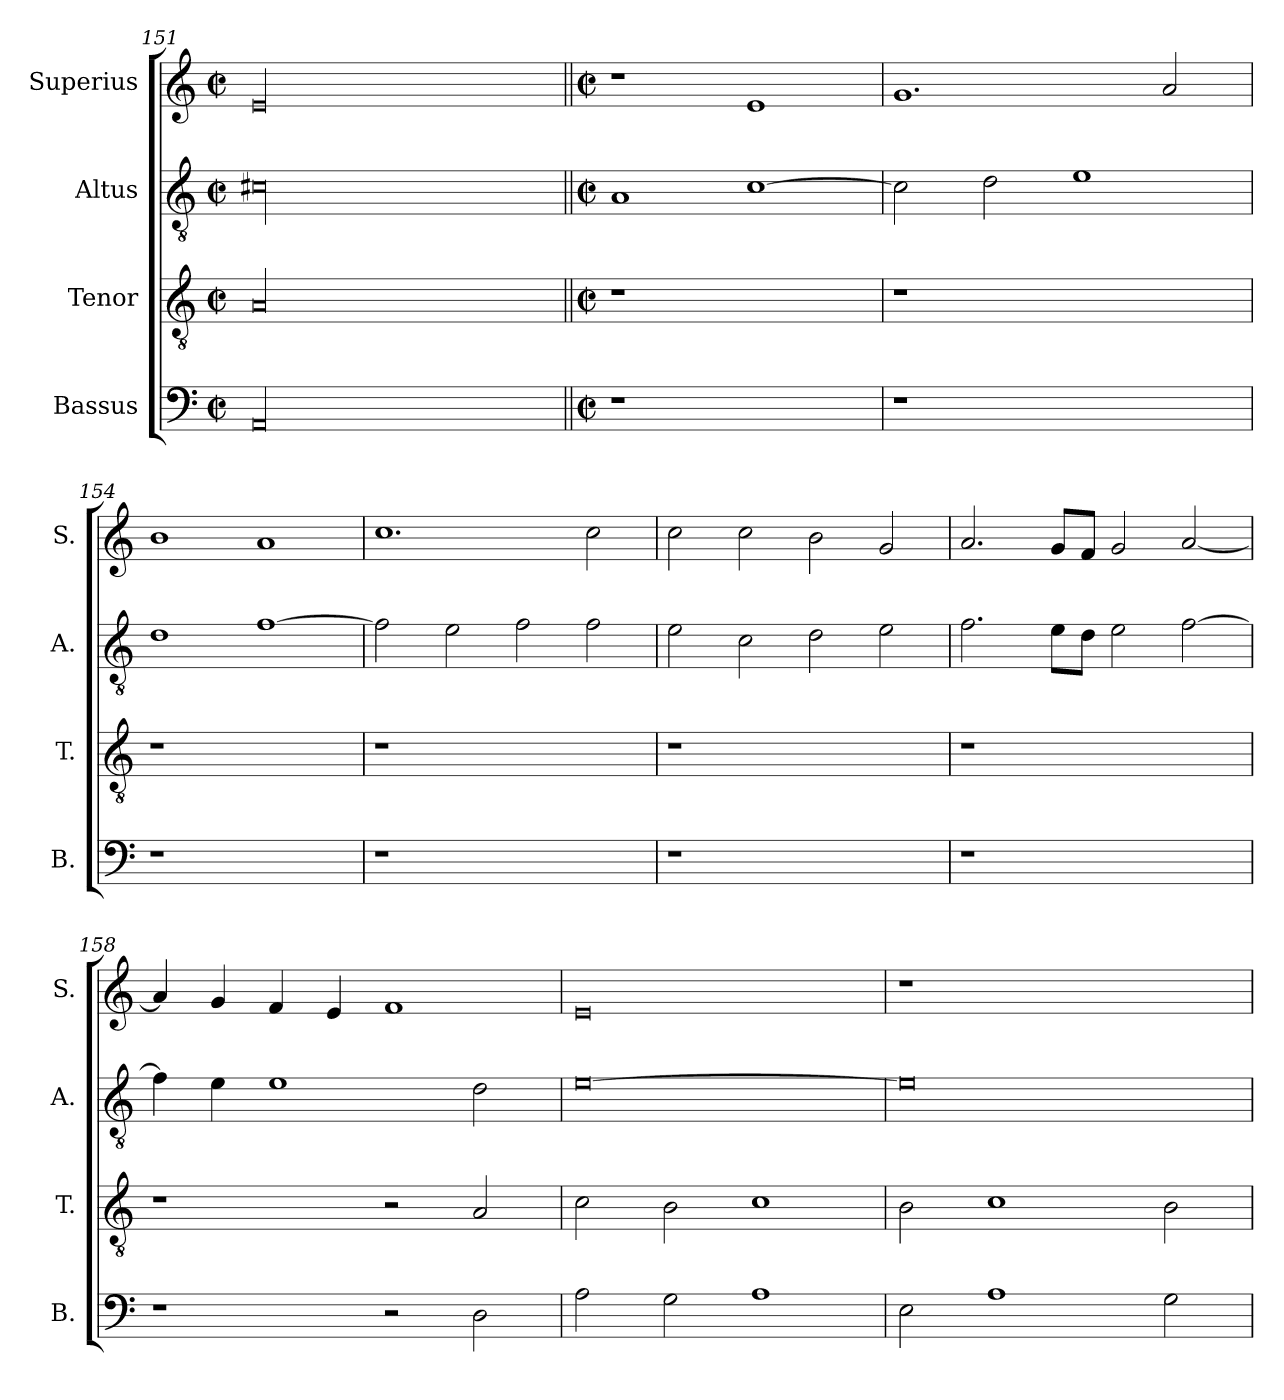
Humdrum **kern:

**kern	**kern	**kern	**kern
*part4	*part3	*part2	*part1
*staff4	*staff3	*staff2	*staff1
*I"Bassus	*I"Tenor	*I"Altus	*I"Superius
*I'B.	*I'T.	*I'A.	*I'S.
*clefF4	*clefGv2	*clefGv2	*clefG2
*	*ITrd7c12	*ITrd7c12	*
*k[]	*k[]	*k[]	*k[]
*C:	*C:	*C:	*C:
*M2/2	*M2/2	*M2/2	*M2/2
*met(c|)	*met(c|)	*met(c|)	*met(c|)
=151	=151	=151	=151
00AAi	00AAi	00C#Xi	00ei
!!LO:LB:g=z
=152||	=152||	=152||	=152||
*M2/2	*M2/2	*M2/2	*M2/2
*met(c|)	*met(c|)	*met(c|)	*met(c|)
!LO:N:vis=1	!LO:N:vis=1	!	!
1r	1r	1AAi	1r
1ryy	1ryy	[>1Ci	1ei
=153	=153	=153	=153
!LO:N:vis=1	!LO:N:vis=1	!	!
1r	1r	2Ci\]	1.gi
.	.	2Di\	.
1ryy	1ryy	1Ei	.
.	.	.	2ai/
=154	=154	=154	=154
!LO:N:vis=1	!LO:N:vis=1	!	!
1r	1r	1Di	1bi
1ryy	1ryy	[>1Fi	1ai
=155	=155	=155	=155
!LO:N:vis=1	!LO:N:vis=1	!	!
1r	1r	2Fi\]	1.cci
.	.	2Ei\	.
1ryy	1ryy	2Fi\	.
.	.	2Fi\	2cci\
=156	=156	=156	=156
!LO:N:vis=1	!LO:N:vis=1	!	!
1r	1r	2Ei\	2cci\
.	.	2Ci\	2cci\
1ryy	1ryy	2Di\	2bi\
.	.	2Ei\	2gi/
!!LO:PB:g=z
=157	=157	=157	=157
!LO:N:vis=1	!LO:N:vis=1	!	!
1r	1r	2.Fi\	2.ai/
.	.	8Ei\L	8gi/L
.	.	8Di\J	8fi/J
1ryy	1ryy	2Ei\	2gi/
.	.	[>2Fi\	[<2ai/
=158	=158	=158	=158
1r	1r	4Fi\]	4ai/]
.	.	4Ei\	4gi/
.	.	1Ei	4fi/
.	.	.	4ei/
2r	2r	.	1fi
2Di\	2AAi/	2Di\	.
=159	=159	=159	=159
2Ai\	2Ci\	[>0Ei	0ei
2Gi\	2BBi\	.	.
1Ai	1Ci	.	.
=160	=160	=160	=160
!	!	!	!LO:N:vis=1
2Ei\	2BBi\	0Ei]	1r
1Ai	1Ci	.	.
.	.	.	1ryy
2Gi\	2BBi\	.	.
=	=	=	=
*-	*-	*-	*-
